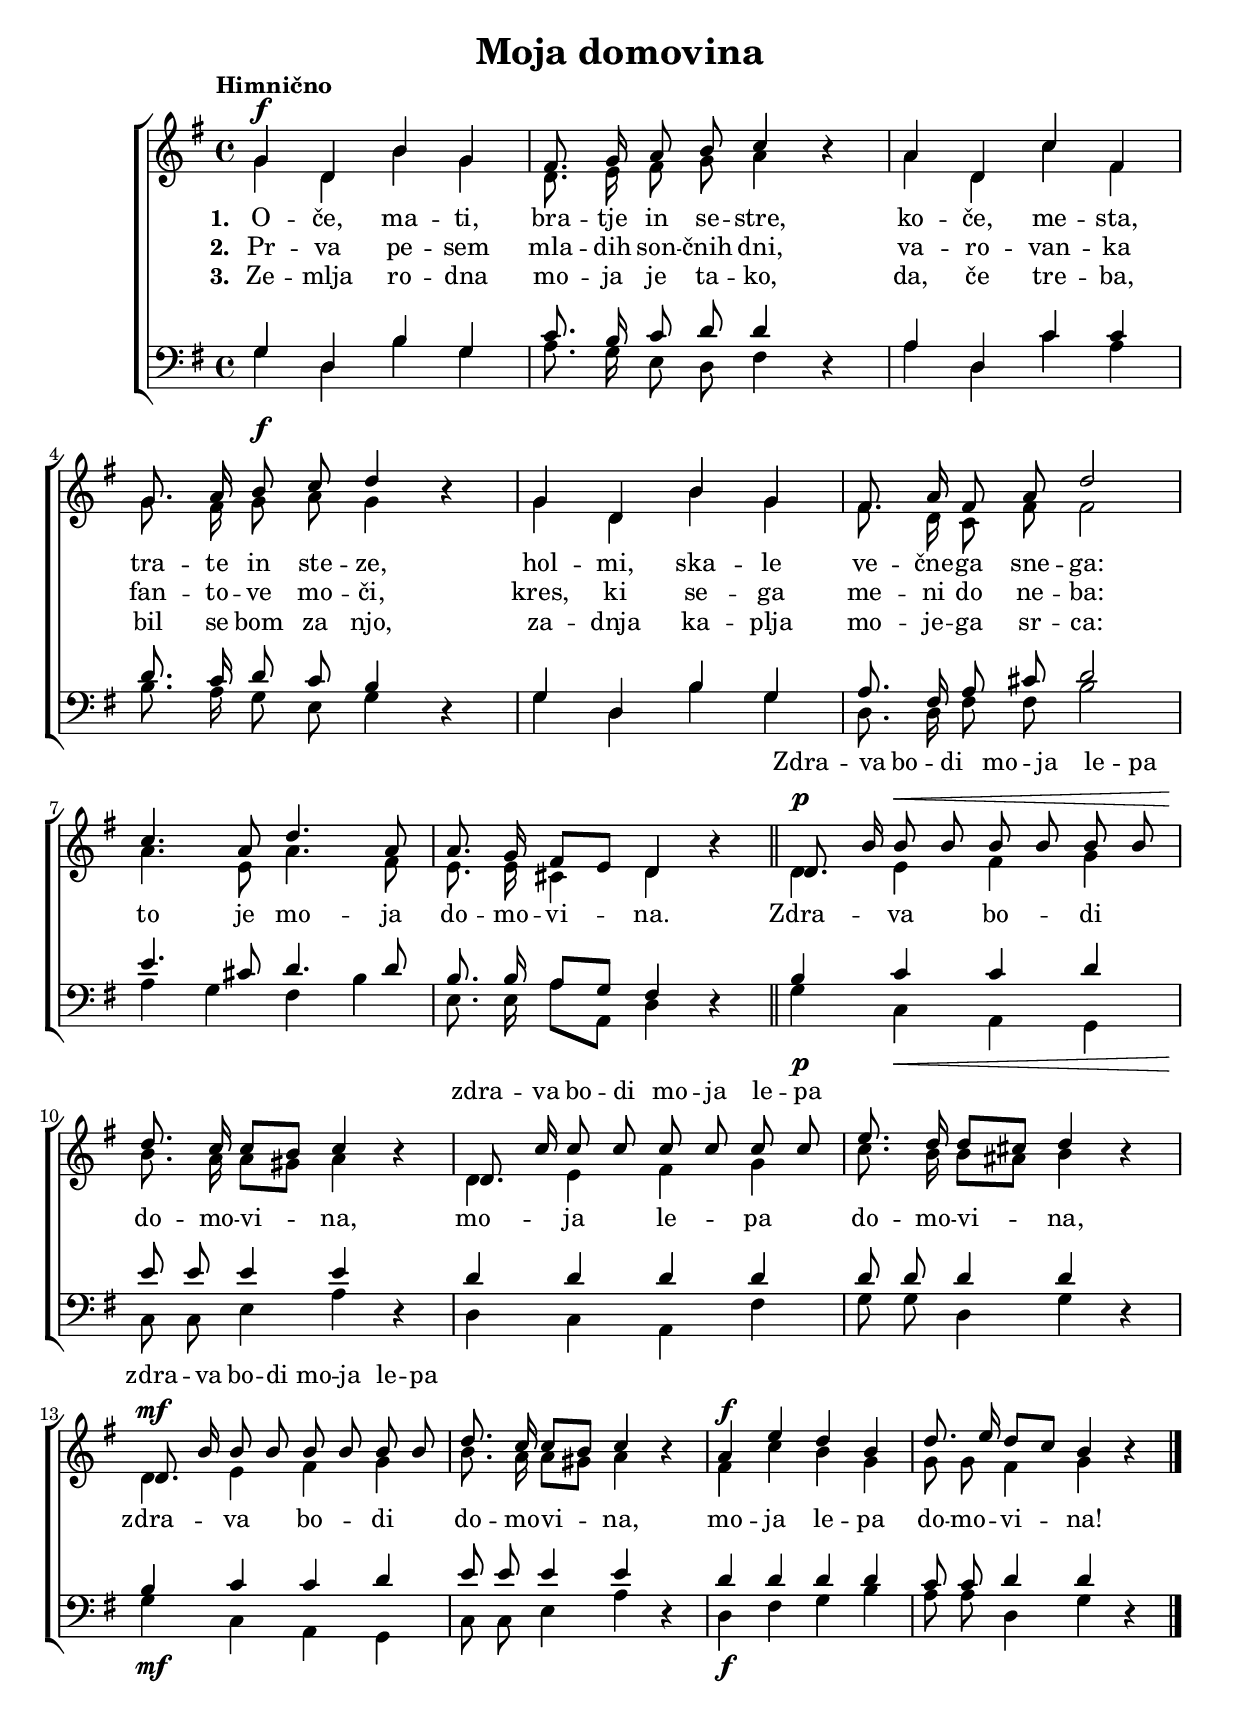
\version "2.22.2"
\language "deutsch"
\header{
  title = "Moja domovina"
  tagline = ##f
  author = "Lojze Mav"
}

global = { \key g \major \time 4/4 \autoBeamOff}

sopran = \relative  {
  \global
  g'4 d4 h'4 g4
  fis8. g16 a8 h8 c4 r4
  a4 d,4 c'4 fis,4
  g8. a16 h8 c8 d4 r4
  g,4 d4 h'4 g4
  fis8. a16 fis8 a8 d2

  \break
  c4. a8 d4. a8
  a8. g16 fis8[ e8] d4 r4


  \bar "||" d8. h'16 h8 h8 h8 h8 h8 h8
  d8. c16 c8[h8] c4 r4
  d,8. c'16 c8 c8 c8 c8 c8 c8
  e8. d16 d8[cis8] d4 r4
  d,8. h'16 h8 h8 h8 h8 h8 h8
  d8. c16 c8[h8] c4 r4
  a4 e'4 d4 h4
  d8. e16 d8[c8] h4 r4
  \bar "|."
}
alto = \relative  {
  \global
  g'4 d4 h'4 g4
  d8. e16 fis8 g8 a4 r4
  a4 d,4 c'4 fis,4
  g8. fis16 g8 a8 g4 r4
  g4 d4 h'4 g4
  fis8. d16 c8 fis8 fis2

  a4. e8 a4. fis8
  e8. e16 cis4 d4 r4


  d4 e4 fis4 g4
  h8. a16 a8[gis8] a4 r4
  d,4 e4 fis4 g4
  c8. h16 h8[ais8] h4 r4
  d,4 e4 fis4 g4
  h8. a16 a8[gis8] a4 r4
  fis4 c'4 h4 g4
  g8 g8 fis4 g4 r4
}
tenor = \relative {
  \global
  g4 d4 h'4 g4
  c8. h16 c8 d8 d4 r4
  a4 d,4 c'4 c4
  d8. c16 d8 c8 h4 r4
  g4 d4 h'4 g4
  a8. fis16 a8 cis8 d2

  e4. cis8 d4. d8
  h8. h16 a8[g8] fis4 r4


  h4 c4 c4 d4
  e8 e8 e4 e4 r4
  d4 d4 d4 d4
  d8 d8 d4 d4 r4
  h4 c4 c4 d4
  e8 e8 e4 e4 r4
  d4 d4 d4 d4
  c8 c8 d4 d4 r4
}
bass = \relative  {
  \global
  g4 d4 h'4 g4
  a8. g16 e8 d8 fis4 r4
  a4 d,4 c'4 a4
  h8. a16 g8 e8 g4 r4
  g4 d4 h'4 g4
  d8. d16 fis8 fis8 h2

  a4 g4 fis4 h4
  e,8. e16 a8[a,8] d4 r4


  g4 c,4 a4 g4
  c8 c8 e4 a4 r4
  d,4 c4 a4 fis'4
  g8 g8 d4 g4 r4
  g4 c,4 a4 g4
  c8 c8 e4 a4 r4
  d,4 fis4 g4 h4
  a8 a8 d,4 g4 r4
}

kiticaEna = \lyricmode {
  \set stanza = "1. "
  O -- če, ma -- ti, bra -- tje in se -- stre,
  ko -- če, me -- sta, tra -- te in ste -- ze,
  hol -- mi, ska -- le ve -- čne -- ga sne -- ga:
  to je mo -- ja do -- mo -- vi -- na.

  Zdra -- va bo -- di do -- mo -- vi -- na,
  mo -- ja le -- pa do -- mo -- vi -- na,
  zdra -- va bo -- di do -- mo -- vi -- na,
  mo -- ja le -- pa do -- mo -- vi -- na!
}

kiticaDve = \lyricmode {
  \set stanza = "2. "
  Pr -- va pe -- sem mla -- dih son -- čnih dni,
  va -- ro -- van -- ka fan -- to -- ve mo -- či,
  kres, ki se -- ga me -- ni do ne -- ba:
}

kiticaTri = \lyricmode {
  \set stanza = "3. "
  Ze -- mlja ro -- dna mo -- ja je ta -- ko,
  da, če tre -- ba, bil se bom za njo,
  za -- dnja ka -- plja mo -- je -- ga sr -- ca:
}

refrenSop = \lyricmode {
  1*8 Zdra8. -- va16 bo8 -- di8 mo8 -- ja8 le8 -- pa8
  1 zdra8. -- va16 bo8 -- di8 mo8 -- ja8 le8 -- pa8
  1 zdra8. -- va16 bo8 -- di8 mo8 -- ja8 le8 -- pa8
}

dinamika = {
      s1*8\f
      s4\p s2.\< s1*3\!
      s1*2\mf s1\f
}

\score {
  \new ChoirStaff <<
      \new Lyrics \refrenSop
    \new Dynamics {
      \dinamika
    }
    \new Staff \with {
      \consists "Merge_rests_engraver"
    }
    <<
      \tempo \markup "Himnično"
      %\new Voice = "RefrenSop" { \voiceOne \refSopMel \addlyrics \refrenSop}
      \new Voice = "Sop" { \voiceOne \sopran }
      \new Voice = "Alto" { \voiceTwo \alto }
      \new Lyrics \lyricsto "Alto" \kiticaEna
      \new Lyrics \lyricsto "Alto" \kiticaDve
      \new Lyrics \lyricsto "Alto" \kiticaTri
    >>
    \new Staff \with {
      \consists "Merge_rests_engraver"
    }
    <<
      \clef "bass"
      \new Voice = "Tenor" { \voiceOne \tenor }
      \new Voice = "Bass" { \voiceTwo \bass }
    >>
    \new Dynamics {
      \dinamika
    }
  >>
  \layout {
    %#(layout-set-staff-size 18)
    \context {
      \Score
      %\remove "Bar_number_engraver"
      %\omit TupletNumber
      %\override TupletBracket.bracket-visibility = ##f
    }
  }
}
\paper {
  %#(set-paper-size "a5")
  page-count = #1
}
